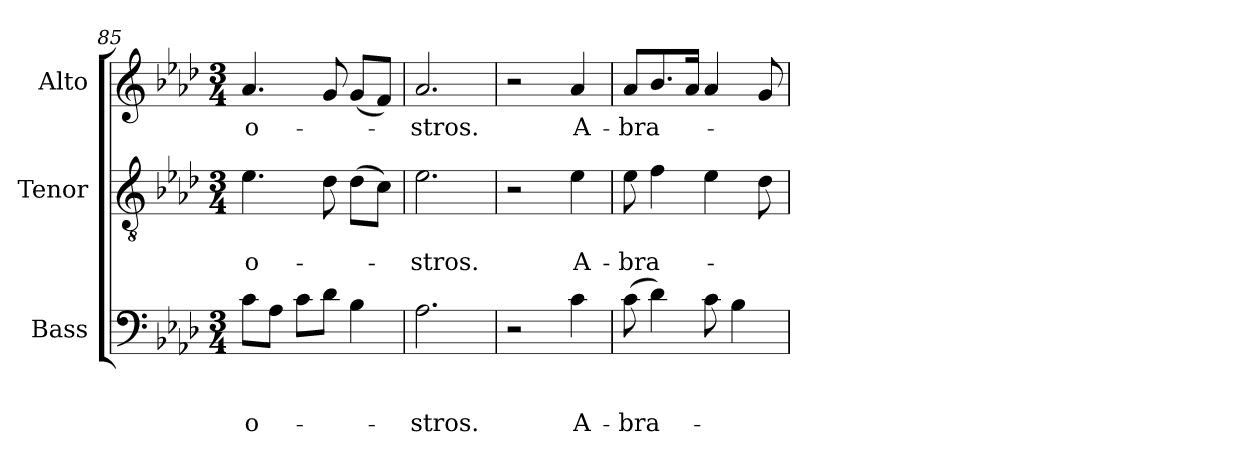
**kern	**text	**text	**text	**kern	**text	**text	**kern	**text
*part3	*part3	*part3	*part3	*part2	*part2	*part2	*part1	*part1
*staff3	*staff3	*staff3	*staff3	*staff2	*staff2	*staff2	*staff1	*staff1
*I"Bass	*	*	*	*I"Tenor	*	*	*I"Alto	*
*I'B.	*	*	*	*I'T.	*	*	*I'A.	*
*clefF4	*	*	*	*clefGv2	*	*	*clefG2	*
*ITrd-3c-5	*	*	*	*ITrd-3c-5	*	*	*ITrd2c3	*
*k[b-e-a-d-g-]	*	*	*	*k[b-e-a-d-g-]	*	*	*k[b-]	*
*D-:	*	*	*	*D-:	*	*	*F:	*
*M3/4	*	*	*	*M3/4	*	*	*M3/4	*
=85	=85	=85	=85	=85	=85	=85	=85	=85
!	!	!	!LO:LY:b	!	!	!LO:LY:b	!	!LO:LY:b:rj
8f\L	.	.	-o-	4.a-\	.	-o-	4.f/	-o-
8d-\J	.	.	.	.	.	.	.	.
8f\L	.	.	.	.	.	.	.	.
8g-\J	.	.	.	8g-\	.	.	8e/	.
4e-\	.	.	.	(>8g-\L	.	.	(<8e/L	.
.	.	.	.	8f\J)	.	.	8d/J)	.
=86	=86	=86	=86	=86	=86	=86	=86	=86
!	!	!	!LO:LY:b	!	!	!LO:LY:b	!	!LO:LY:b:rj
2.d-\	.	.	-stros.	2.a-\	.	-stros.	2.f/	-stros.
!!LO:LB:g=z
=87	=87	=87	=87	=87	=87	=87	=87	=87
2r	.	.	.	2r	.	.	2r	.
!	!	!	!LO:LY:b	!	!	!LO:LY:b	!	!LO:LY:b:rj
4f\	.	.	A-	4a-\	.	A-	4f/	A-
=88	=88	=88	=88	=88	=88	=88	=88	=88
!	!	!	!LO:LY:b	!	!	!LO:LY:b	!	!LO:LY:b:rj
(<8f\	.	.	-bra-	8a-\	.	-bra-	8f/L	-bra-
4g-\)	.	.	.	4b-\	.	.	8.g/	.
.	.	.	.	.	.	.	16f/Jk	.
8f\	.	.	.	4a-\	.	.	4f/	.
4e-\	.	.	.	.	.	.	.	.
.	.	.	.	8g-\	.	.	8e/	.
=	=	=	=	=	=	=	=	=
*-	*-	*-	*-	*-	*-	*-	*-	*-
